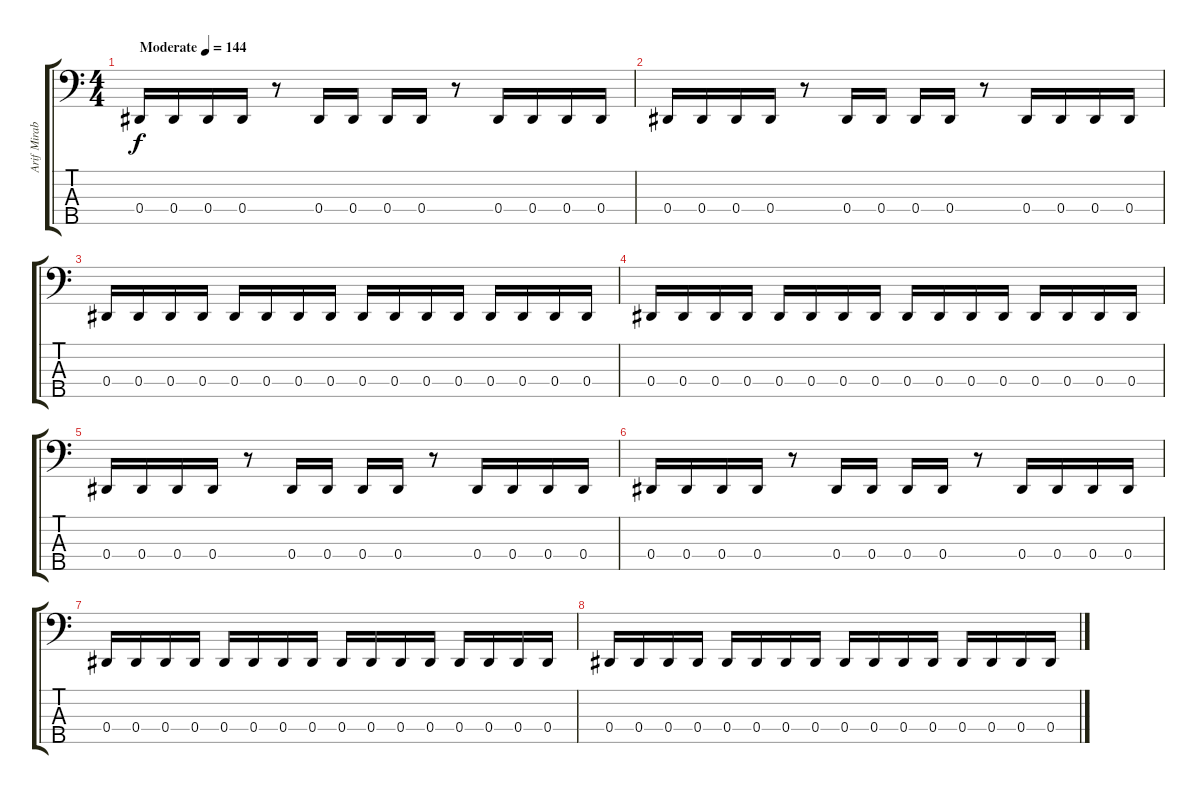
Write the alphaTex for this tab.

\track ("Arif Mirabdolbaghi" "Arif Mirab") {solo instrument electricbassfinger}
\staff {score tabs}
\tuning (Gb2 Db2 Ab1 Eb1 Ab0) {hide}
\ts (4 4)
\tempo (144 "Moderate")
\clef f4
\ks c
0.4.16{dy f instrument electricbassfinger} 0.4.16 0.4.16 0.4.16 r.8 0.4.16 0.4.16 0.4.16 0.4.16 r.8 0.4.16 0.4.16 0.4.16 0.4.16 |
0.4.16 0.4.16 0.4.16 0.4.16 r.8 0.4.16 0.4.16 0.4.16 0.4.16 r.8 0.4.16 0.4.16 0.4.16 0.4.16 |
0.4.16 0.4.16 0.4.16 0.4.16 0.4.16 0.4.16 0.4.16 0.4.16 0.4.16 0.4.16 0.4.16 0.4.16 0.4.16 0.4.16 0.4.16 0.4.16 |
0.4.16 0.4.16 0.4.16 0.4.16 0.4.16 0.4.16 0.4.16 0.4.16 0.4.16 0.4.16 0.4.16 0.4.16 0.4.16 0.4.16 0.4.16 0.4.16 |
0.4.16 0.4.16 0.4.16 0.4.16 r.8 0.4.16 0.4.16 0.4.16 0.4.16 r.8 0.4.16 0.4.16 0.4.16 0.4.16 |
0.4.16 0.4.16 0.4.16 0.4.16 r.8 0.4.16 0.4.16 0.4.16 0.4.16 r.8 0.4.16 0.4.16 0.4.16 0.4.16 |
0.4.16 0.4.16 0.4.16 0.4.16 0.4.16 0.4.16 0.4.16 0.4.16 0.4.16 0.4.16 0.4.16 0.4.16 0.4.16 0.4.16 0.4.16 0.4.16 |
0.4.16 0.4.16 0.4.16 0.4.16 0.4.16 0.4.16 0.4.16 0.4.16 0.4.16 0.4.16 0.4.16 0.4.16 0.4.16 0.4.16 0.4.16 0.4.16
